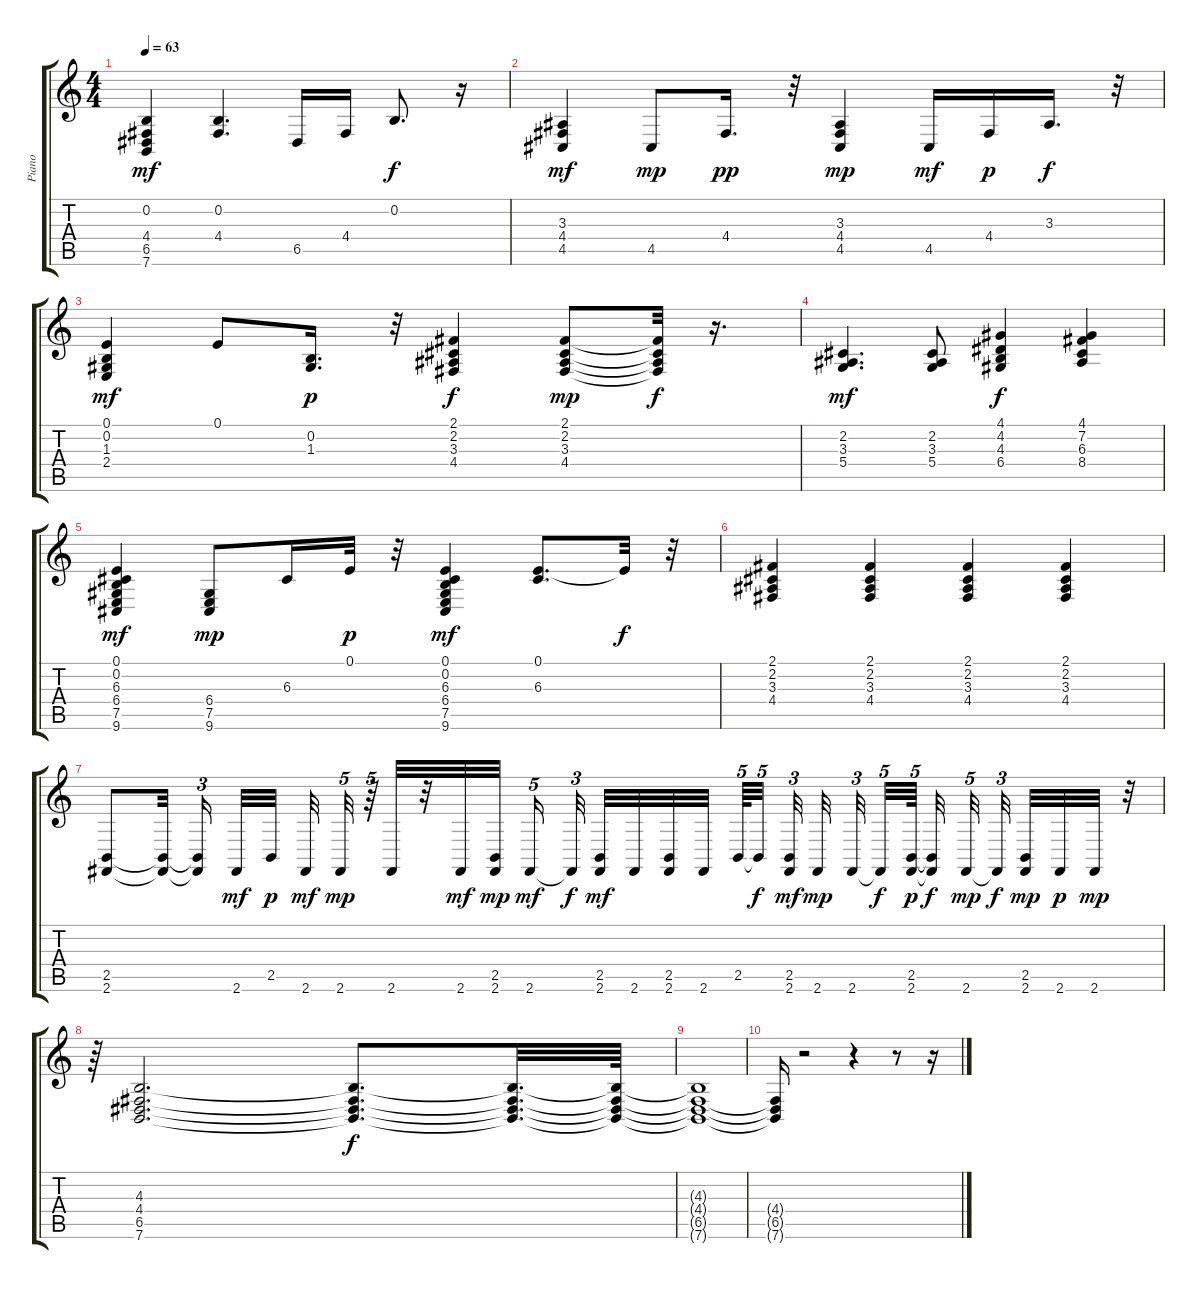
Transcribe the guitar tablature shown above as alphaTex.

\track ("Piano" "Piano") {instrument acousticgrandpiano}
\staff {score tabs}
\tuning (E4 B3 G3 D3 A2 E2) {hide}
\ts (4 4)
\tempo 63
\clef g2
\ks c
(0.2 4.4 6.5 7.6).4{dy mf} (0.2 4.4).4{d} 6.5.16 4.4.16 0.2.8{d dy f} r.16 |
(3.3 4.4 4.5).4{dy mf} 4.5.8{dy mp} 4.4.16{d dy pp} r.32 (3.3 4.4 4.5).4{dy mp} 4.5.16{dy mf} 4.4.16{dy p} 3.3.16{d dy f} r.32 |
(0.1 0.2 1.3 2.4).4{dy mf} 0.1.8 (0.2 1.3).16{d dy p} r.32 (2.1 2.2 3.3 4.4).4{dy f} (2.1 2.2 3.3 4.4).8{dy mp} (2.1{t} 2.2{t} 3.3{t} 4.4{t}).32{dy f} r.16{d} |
(2.2 3.3 5.4).4{d dy mf} (2.2 3.3 5.4).8 (4.1 4.2 4.3 6.4).4{dy f} (4.1 7.2 6.3 8.4).4 |
(0.1 0.2 6.3 6.4 7.5 9.6).4{dy mf} (6.4 7.5 9.6).8{dy mp} 6.3.16 0.1.32{dy p} r.32 (0.1 0.2 6.3 6.4 7.5 9.6).4{dy mf} (0.1 6.3).8{d} 0.1{t}.32{dy f} r.32 |
(2.1 2.2 3.3 4.4).4 (2.1 2.2 3.3 4.4).4 (2.1 2.2 3.3 4.4).4 (2.1 2.2 3.3 4.4).4 |
(2.5 2.6).8 (2.5{t} 2.6{t}).32{beam splitsecondary} (2.5{t} 2.6{t}).16{tu (3 2) beam splitsecondary} 2.6.32{dy mf} 2.5.32{dy p} 2.6.32{dy mf} 2.6.32{tu (5 4) dy mp} r.64{tu (5 4)} 2.6.32 r.32 2.6.32{dy mf} (2.5 2.6).32{dy mp beam splitsecondary} 2.6.16{tu (5 4) dy mf} 2.6{t}.32{tu (3 2) dy f beam splitsecondary} (2.5 2.6).32{dy mf} 2.6.32 (2.5 2.6).32 2.6.32{beam splitsecondary} 2.5.64{tu (5 4)} 2.5{t}.32{tu (5 4) dy f} (2.5 2.6).32{tu (3 2) dy mf beam splitsecondary} 2.6.32{dy mp} 2.6.32{tu (3 2)} 2.6{t}.32{tu (5 4) dy f} (2.5 2.6).64{tu (5 4) dy p beam splitsecondary} (2.5{t} 2.6{t}).32{dy f beam splitsecondary} 2.6.32{tu (5 4) dy mp} 2.6{t}.32{tu (3 2) dy f beam splitsecondary} (2.5 2.6).32{dy mp} 2.6.32{dy p} 2.6.32{dy mp} r.32 |
r.64{tu (3 2)} (4.3 4.4 6.5 7.6).2{d} (4.3{t} 4.4{t} 6.5{t} 7.6{t}).8{d dy f} (4.3{t} 4.4{t} 6.5{t} 7.6{t}).32{d} (4.3{t} 4.4{t} 6.5{t} 7.6{t}).64 |
(4.3{t} 4.4{t} 6.5{t} 7.6{t}).1 |
(4.4{t} 6.5{t} 7.6{t}).16 r.2 r.4 r.8 r.16
